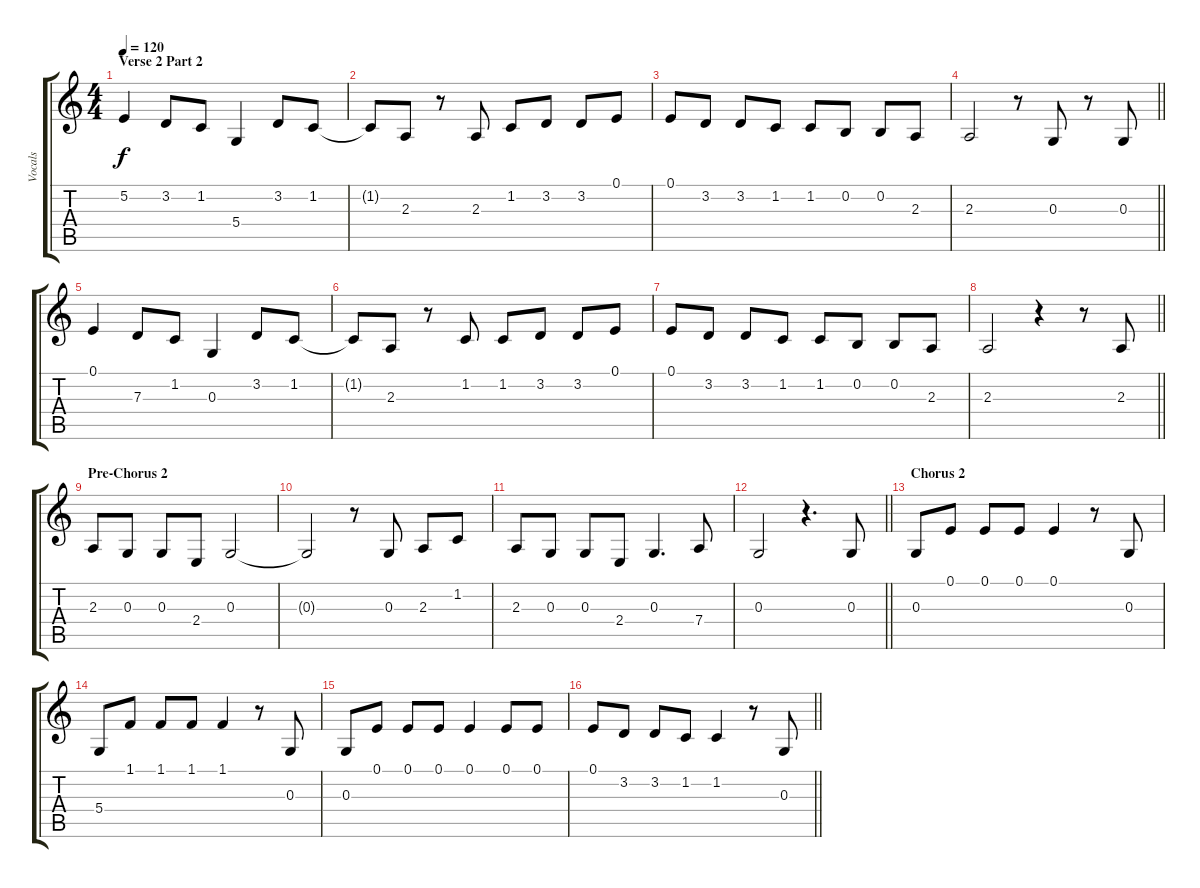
\track ("Vocals" "Vocals") {instrument lead8bassandlead}
\staff {score tabs}
\tuning (E4 B3 G3 D3 A2 E2) {hide}
\ts (4 4)
\section ("" "Verse 2 Part 2")
\tempo 120
\clef g2
\ks c
5.2.4{dy f} 3.2.8 1.2.8 5.4.4 3.2.8 1.2.8 |
1.2{t}.8 2.3.8 r.8 2.3.8 1.2.8 3.2.8 3.2.8 0.1.8 |
0.1.8 3.2.8 3.2.8 1.2.8 1.2.8 0.2.8 0.2.8 2.3.8 |
\barLineRight lightlight
2.3.2 r.8 0.3.8 r.8 0.3.8 |
0.1.4 7.3.8 1.2.8 0.3.4 3.2.8 1.2.8 |
1.2{t}.8 2.3.8 r.8 1.2.8 1.2.8 3.2.8 3.2.8 0.1.8 |
0.1.8 3.2.8 3.2.8 1.2.8 1.2.8 0.2.8 0.2.8 2.3.8 |
\barLineRight lightlight
2.3.2 r.4 r.8 2.3.8 |
\section ("" "Pre-Chorus 2")
2.3.8 0.3.8 0.3.8 2.4.8 0.3.2 |
0.3{t}.2 r.8 0.3.8 2.3.8 1.2.8 |
2.3.8 0.3.8 0.3.8 2.4.8 0.3.4{d} 7.4.8 |
\barLineRight lightlight
0.3.2 r.4{d} 0.3.8 |
\section ("" "Chorus 2")
0.3.8 0.1.8 0.1.8 0.1.8 0.1.4 r.8 0.3.8 |
5.4.8 1.1.8 1.1.8 1.1.8 1.1.4 r.8 0.3.8 |
0.3.8 0.1.8 0.1.8 0.1.8 0.1.4 0.1.8 0.1.8 |
\barLineRight lightlight
0.1.8 3.2.8 3.2.8 1.2.8 1.2.4 r.8 0.3.8
